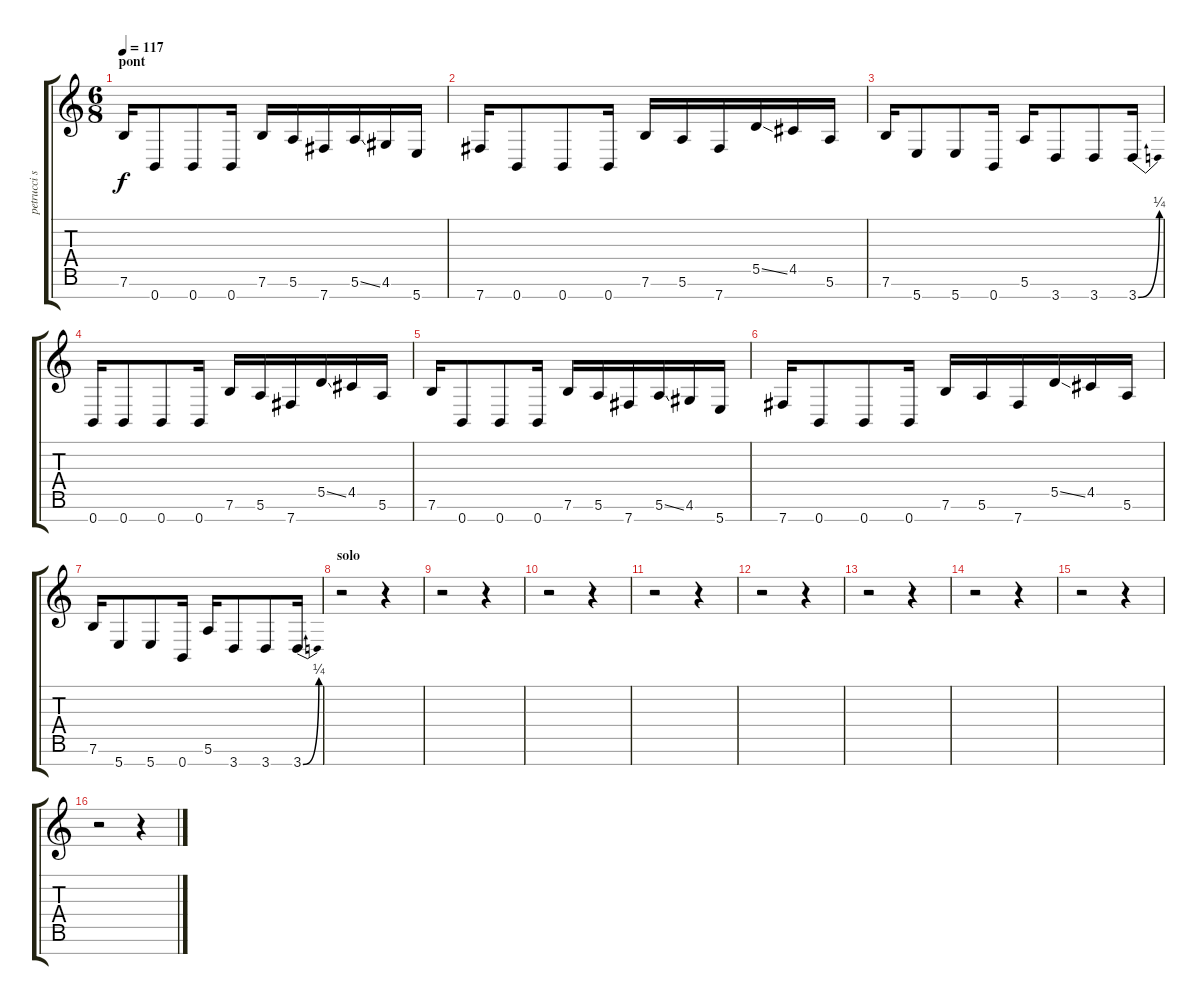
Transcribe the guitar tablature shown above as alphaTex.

\track ("petrucci solo 7str." "petrucci s") {instrument distortionguitar}
\staff {score tabs}
\tuning (E4 B3 G3 D3 A2 E2 B1) {hide}
\ts (6 8)
\section ("" "pont")
\tempo 117
\clef g2
\ks c
7.6.16{dy f} 0.7.8 0.7.8 0.7.16 7.6.16 5.6.16 7.7.16 5.6{ss}.16 4.6.16 5.7.16 |
7.7.16 0.7.8 0.7.8 0.7.16 7.6.16 5.6.16 7.7.16 5.5{ss}.16 4.5.16 5.6.16 |
7.6.16 5.7.8 5.7.8 0.7.16 5.6.16 3.7.8 3.7.8 3.7{be (bend 0 0 60 1)}.16 |
0.7.16 0.7.8 0.7.8 0.7.16 7.6.16 5.6.16 7.7.16 5.5{ss}.16 4.5.16 5.6.16 |
7.6.16 0.7.8 0.7.8 0.7.16 7.6.16 5.6.16 7.7.16 5.6{ss}.16 4.6.16 5.7.16 |
7.7.16 0.7.8 0.7.8 0.7.16 7.6.16 5.6.16 7.7.16 5.5{ss}.16 4.5.16 5.6.16 |
7.6.16 5.7.8 5.7.8 0.7.16 5.6.16 3.7.8 3.7.8 3.7{be (bend 0 0 60 1)}.16 |
\section ("" "solo")
r.2 r.4 |
r.2 r.4 |
r.2 r.4 |
r.2 r.4 |
r.2 r.4 |
r.2 r.4 |
r.2 r.4 |
r.2 r.4 |
r.2 r.4
